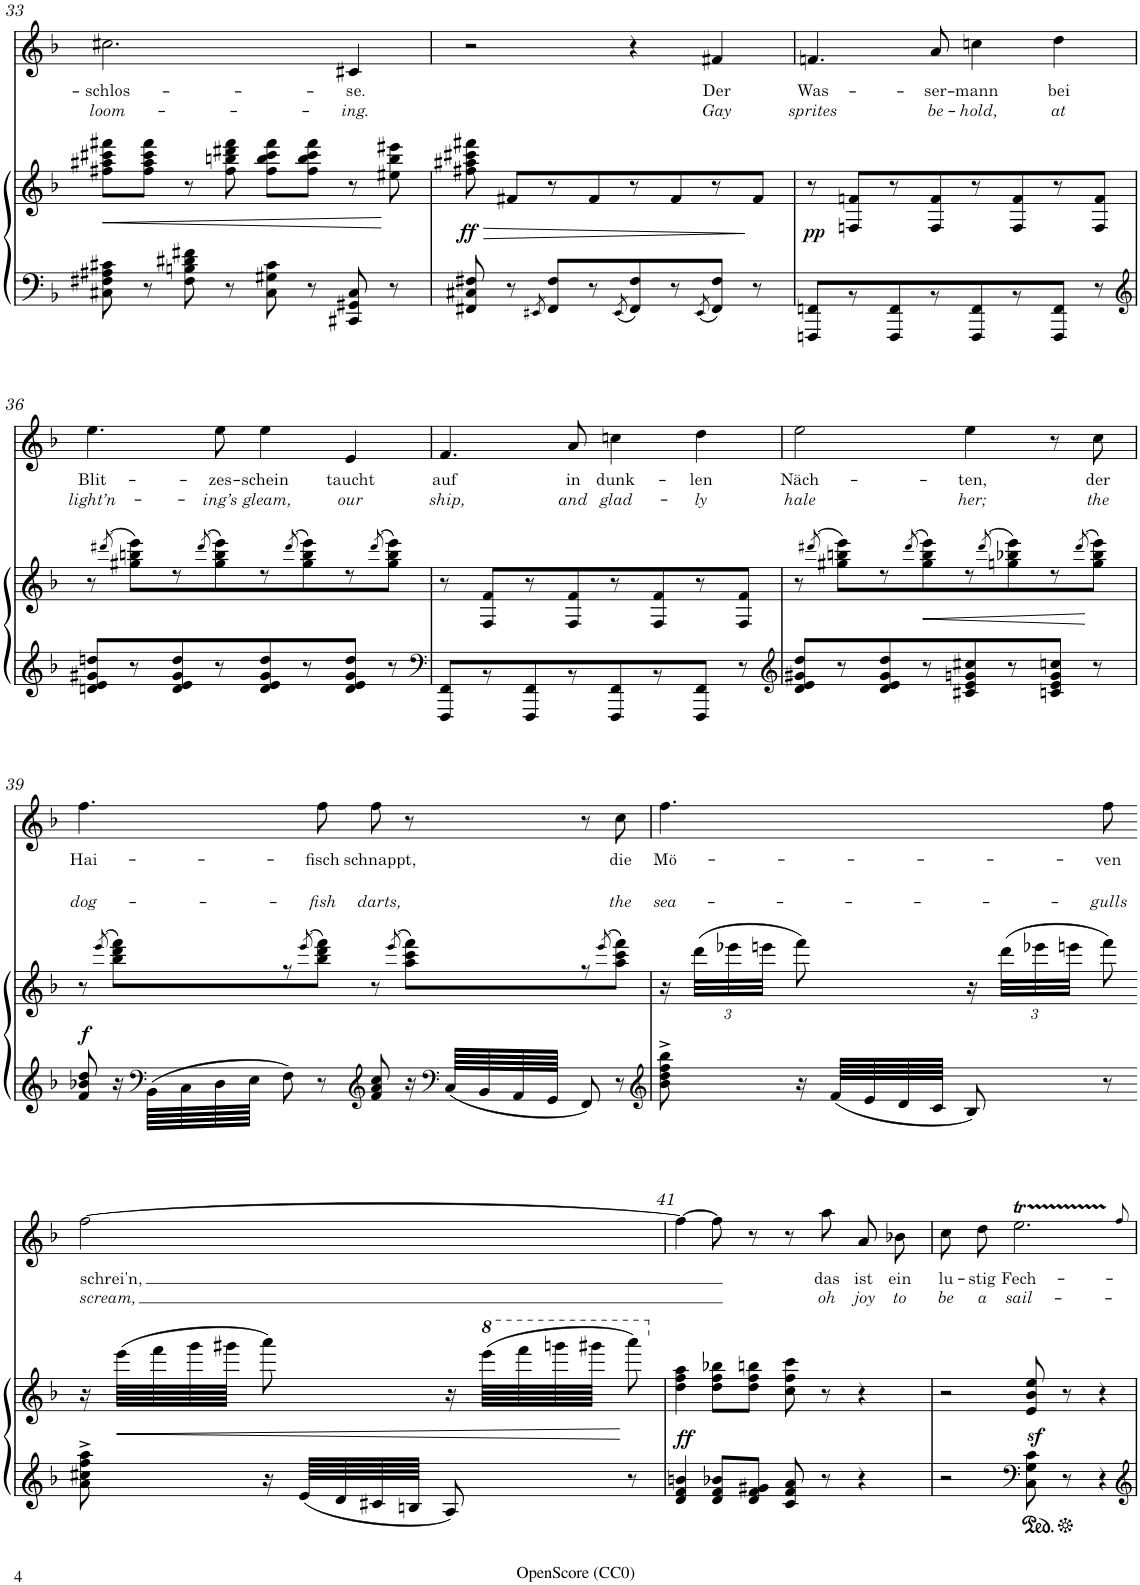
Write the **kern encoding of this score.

**kern	**kern	**dynam	**kern	**text	**text
*part2	*part2	*part2	*part1	*part1	*part1
*staff3	*staff2	*staff2/3	*staff1	*staff1	*staff1
*I"Piano	*	*	*I"Voice	*	*
*I'Pno	*	*	*	*	*
!!LO:PB:g=z
*clefF4	*clefG2	*	*clefG2	*	*
*k[b-]	*k[b-]	*	*k[b-]	*	*
*M4/4	*M4/4	*	*M4/4	*	*
=33	=33	=33	=33	=33	=33
!	!	!LO:HP:b	!	!LO:LY:b	!LO:LY:b
8C#X\ 8F#X\ 8A#X\ 8c#X\	8ff#X\ 8aa#X\ 8ccc#X\ 8fff#X\L	<	2.cc#X\	-schlos-	loom-
8r	8ff#\ 8aa#\ 8ccc#\ 8fff#\J	.	.	.	.
8F#\ 8Bn\ 8d#X\ 8f#X\	8r	.	.	.	.
8r	8ff#\ 8bbn\ 8ddd#X\ 8fff#\	.	.	.	.
8C#\ 8G#X\ 8c#\	8ff#\ 8bb\ 8ccc#\ 8fff#\L	.	.	.	.
8r	8ff#\ 8bb\ 8ccc#\ 8fff#\J	.	.	.	.
!	!	!	!	!LO:LY:b	!LO:LY:b
8CC#X/ 8GG#X/ 8C#/	8r	.	4c#X/	-se.	-ing.
8r	8ee#X\ 8bb\ 8eee#X\	[	.	.	.
=34	=34	=34	=34	=34	=34
!	!	!LO:HP:b	!	!	!
!	!	!LO:DY:n=1:b	!	!	!
8FF#X/ 8C#X/ 8F#X/	8ff#X\ 8aa#X\ 8ccc#X\ 8fff#X\	> ff	2r	.	.
8r	8f#X/L	.	.	.	.
8qEE#X/	.	.	.	.	.
8FF#/ 8F#/L	8r	.	.	.	.
8r	8f#/	.	.	.	.
8qEE#X/	.	.	.	.	.
8FF#/ 8F#/	8r	.	4r	.	.
8r	8f#/	.	.	.	.
8qEE#X/	.	.	.	.	.
!	!	!	!	!LO:LY:b	!LO:LY:b
8FF#/ 8F#/J	8r	.	4f#X/	Der	Gay
8r	8f#/J	]	.	.	.
=35	=35	=35	=35	=35	=35
!	!	!LO:DY:b	!	!LO:LY:b	!LO:LY:b
8FFFn/ 8FFn/L	8r	pp	4.fn/	Was-	sprites
8r	8Fn/ 8fn/L	.	.	.	.
8FFF/ 8FF/	8r	.	.	.	.
!	!	!	!	!LO:LY:b	!LO:LY:b
8r	8F/ 8f/	.	8a/	-ser-	be-
!	!	!	!	!LO:LY:b	!LO:LY:b
8FFF/ 8FF/	8r	.	4ccn\	-mann	-hold,
8r	8F/ 8f/	.	.	.	.
!	!	!	!	!LO:LY:b	!LO:LY:b
8FFF/ 8FF/J	8r	.	4dd\	bei	at
8r	8F/ 8f/J	.	.	.	.
!!LO:LB:g=z
=36	=36	=36	=36	=36	=36
*clefG2	*	*	*	*	*
!	!	!	!	!LO:LY:b	!LO:LY:b
8dn/ 8e/ 8g#X/ 8ddn/L	8r	.	4.ee\	Blit-	light’n-
.	(>8qddd#X/	.	.	.	.
8r	8gg#X\ 8bbn\ 8eee\L)	.	.	.	.
8d/ 8e/ 8g#/ 8dd/	8r	.	.	.	.
.	(>8qddd#/	.	.	.	.
!	!	!	!	!LO:LY:b	!LO:LY:b
8r	8gg#\ 8bb\ 8eee\)	.	8ee\	-zes-	-ing’s
!	!	!	!	!LO:LY:b	!LO:LY:b
8d/ 8e/ 8g#/ 8dd/	8r	.	4ee\	-schein	gleam,
.	(>8qddd#/	.	.	.	.
8r	8gg#\ 8bb\ 8eee\)	.	.	.	.
!	!	!	!	!LO:LY:b	!LO:LY:b
8d/ 8e/ 8g#/ 8dd/J	8r	.	4e/	taucht	our
.	(>8qddd#/	.	.	.	.
8r	8gg#\ 8bb\ 8eee\J)	.	.	.	.
=37	=37	=37	=37	=37	=37
*clefF4	*	*	*	*	*
!	!	!	!	!LO:LY:b	!LO:LY:b
8FFF/ 8FF/L	8r	.	4.f/	auf	ship,
8r	8F/ 8f/L	.	.	.	.
8FFF/ 8FF/	8r	.	.	.	.
!	!	!	!	!LO:LY:b	!LO:LY:b
8r	8F/ 8f/	.	8a/	in	and
!	!	!	!	!LO:LY:b	!LO:LY:b
8FFF/ 8FF/	8r	.	4ccn\	dunk-	glad-
8r	8F/ 8f/	.	.	.	.
!	!	!	!	!LO:LY:b	!LO:LY:b
8FFF/ 8FF/J	8r	.	4dd\	-len	-ly
8r	8F/ 8f/J	.	.	.	.
=38	=38	=38	=38	=38	=38
*clefG2	*	*	*	*	*
!	!	!	!	!LO:LY:b	!LO:LY:b
8d/ 8e/ 8g#X/ 8dd/L	8r	.	2ee\	Näch-	hale
.	(>8qddd#X/	.	.	.	.
8r	8gg#X\ 8bbn\ 8eee\L)	.	.	.	.
8d/ 8e/ 8g#/ 8dd/	8r	.	.	.	.
.	(>8qddd#X/	.	.	.	.
8r	8gg#\ 8bb\ 8eee\)	.	.	.	.
!	!	!	!	!LO:LY:b	!LO:LY:b
8c#X/ 8e/ 8gn/ 8cc#X/	8r	.	4ee\	-ten,	her;
.	(>8qddd#X/	.	.	.	.
8r	8ggn\ 8bb-X\ 8eee\)	.	.	.	.
8cn/ 8e/ 8g/ 8ccn/J	8r	.	8r	.	.
.	(>8qddd#X/	.	.	.	.
!	!	!	!	!LO:LY:b	!LO:LY:b
8r	8gg\ 8bb-\ 8eee\J)	.	8cc\	der	the
!!LO:LB:g=z
=39	=39	=39	=39	=39	=39
!	!	!LO:DY:b	!	!LO:LY:b	!LO:LY:b
8f/ 8b-X/ 8dd/	8r	f	4.ff\	Hai-	dog-
.	(>8qeee/	.	.	.	.
16r	8bb-\ 8ddd\ 8fff\L)	.	.	.	.
*clefF4	*	*	*	*	*
64BB-\LLLL	.	.	.	.	.
64C\	.	.	.	.	.
64D\	.	.	.	.	.
64E\JJJJ	.	.	.	.	.
8F\	8r	.	.	.	.
.	(>8qeee/	.	.	.	.
!	!	!	!	!LO:LY:b	!LO:LY:b
8r	8bb-\ 8ddd\ 8fff\J)	.	8ff\	-fisch	-fish
*clefG2	*	*	*	*	*
!	!	!	!	!LO:LY:b	!LO:LY:b
8f/ 8a/ 8cc/	8r	.	8ff\	schnappt,	darts,
.	(>8qeee/	.	.	.	.
16r	8aa\ 8ccc\ 8fff\L)	.	8r	.	.
*clefF4	*	*	*	*	*
64C/LLLL	.	.	.	.	.
64BB-/	.	.	.	.	.
64AA/	.	.	.	.	.
64GG/JJJJ	.	.	.	.	.
8FF/	8r	.	8r	.	.
.	(>8qeee/	.	.	.	.
!	!	!	!	!LO:LY:b	!LO:LY:b
8r	8aa\ 8ccc\ 8fff\J)	.	8cc\	die	the
=40	=40	=40	=40	=40	=40
*clefG2	*	*	*	*	*
!	!	!	!	!LO:LY:b	!LO:LY:b
8b-\^ 8dd\^ 8ff\^ 8bb-\^	16r	.	4.ff\	Mö-	sea-
*	*Xbrackettup	*	*	*	*
.	(48ddd\LLL	.	.	.	.
.	48eee-X\	.	.	.	.
.	48eeen\JJJ	.	.	.	.
16r	8fff\)	.	.	.	.
64f/LLLL	.	.	.	.	.
64e/	.	.	.	.	.
64d/	.	.	.	.	.
64c/JJJJ	.	.	.	.	.
8B-/	16r	.	.	.	.
.	(48ddd\LLL	.	.	.	.
.	48eee-X\	.	.	.	.
.	48eeen\JJJ	.	.	.	.
!	!	!	!	!LO:LY:b	!LO:LY:b
8r	8fff\)	.	8ff\	-ven	-gulls
!!LO:LB:g=z
=40X1-	=40X1-	=40X1-	=40X1-	=40X1-	=40X1-
!	!	!	!	!LO:LY:b	!LO:LY:b
8a\^ 8cc#X\^ 8ff\^ 8aa\^	16r	.	[2ff\	schrei'n,	scream,
!	!	!LO:HP:b	!	!	!
.	(64eee\LLLL	<	.	.	.
.	64fff\	.	.	.	.
.	64ggg\	.	.	.	.
.	64ggg#X\JJJJ	.	.	.	.
16r	8aaa\)	.	.	.	.
64e/LLLL	.	.	.	.	.
64d/	.	.	.	.	.
64c#X/	.	.	.	.	.
64Bn/JJJJ	.	.	.	.	.
8A/	16r	.	.	.	.
*	*8va	*	*	*	*
.	(64eeee\LLLL	.	.	.	.
.	64ffff\	.	.	.	.
.	64ggggn\	.	.	.	.
.	64gggg#X\JJJJ	.	.	.	.
8r	8aaaa\)	[	.	.	.
=41	=41	=41	=41	=41	=41
*	*X8va	*	*	*	*
!	!	!LO:DY:b	!	!	!
4d/ 4f/ 4bn/	4dd\ 4ff\ 4aa\	ff	4ff\_	.	.
8d/ 8f/ 8b-X/L	8dd\ 8ff\ 8bb-X\L	.	8ff\]	.	.
8d/ 8f/ 8g#X/J	8dd\ 8ff\ 8bbn\J	.	8r	.	.
8c/ 8f/ 8a/	8cc\ 8ff\ 8ccc\	.	8r	.	.
!	!	!	!	!LO:LY:b	!LO:LY:b
8r	8r	.	8aa\	das	oh
!	!	!	!	!LO:LY:b	!LO:LY:b
4r	4r	.	8a/L	ist	joy
!	!	!	!	!LO:LY:b	!LO:LY:b
.	.	.	8b-X/J	ein	to
=42	=42	=42	=42	=42	=42
!	!	!	!	!LO:LY:b	!LO:LY:b
2r	2r	.	8cc\L	lu-	be
!	!	!	!	!LO:LY:b	!LO:LY:b
.	.	.	8dd\J	-stig	a
!	!	!	!	!LO:LY:b	!LO:LY:b
.	.	.	2.eet\	Fech-	sail-
*clefF4	*	*	*	*	*
8C\ 8G\ 8c\	8e/z< 8b-/z< 8ee/z<	.	.	.	.
8r	8r	.	.	.	.
4r	4r	.	.	.	.
.	.	.	8qff/	.	.
=	=	=	=	=	=
*-	*-	*-	*-	*-	*-
